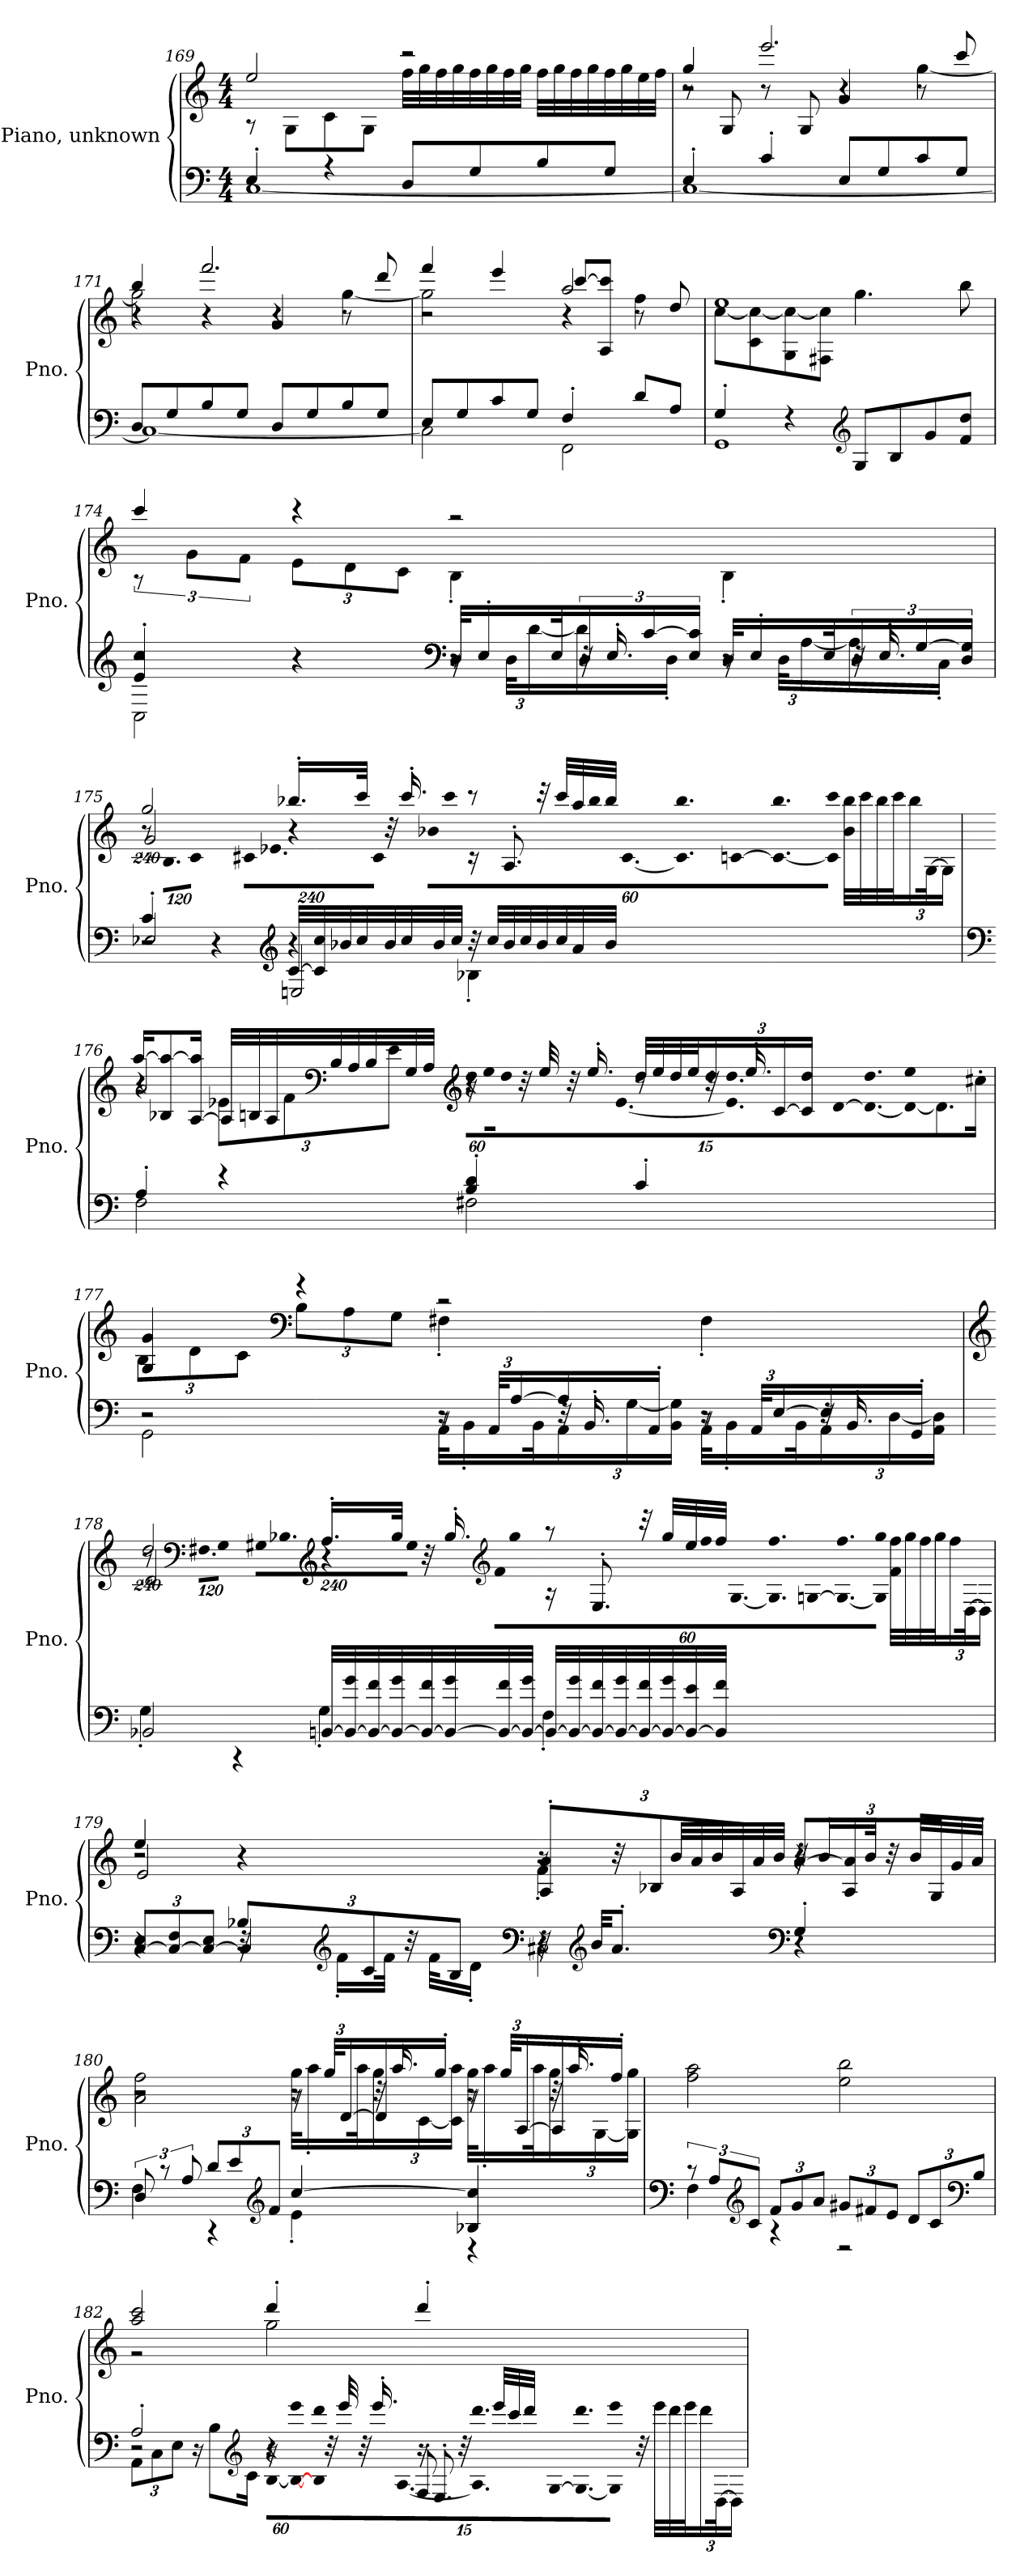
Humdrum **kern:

**kern	**kern
*part1	*part1
*staff2	*staff1
*I"Piano, unknown	*
*I'Pno.	*
*clefF4	*clefG2
*k[]	*k[]
*M4/4	*M4/4
=169	=169
*^	*^
4E'/	[1C	2ee/	8r
.	.	.	8G\L
4r	.	.	8c\
.	.	.	8G\J
8D/L	.	2r	32ff\LLL
.	.	.	32gg\
.	.	.	32ff\
.	.	.	32gg\
8G/	.	.	32ff\
.	.	.	32gg\
.	.	.	32ff\
.	.	.	32gg\JJJ
8B/	.	.	32ff\LLL
.	.	.	32gg\
.	.	.	32ff\
.	.	.	32gg\
8G/J	.	.	32ff\
.	.	.	32gg\
.	.	.	32ee\
.	.	.	32ff\JJJ
=170	=170	=170	=170
*	*	*	*^
4E'/	1C_	4gg/	2r	8r
.	.	.	.	8G/
4c'/	.	2.eee/	.	8r
.	.	.	.	8G/
8E/L	.	.	4r	4g/
8G/	.	.	.	.
8c/	.	.	[4gg\	8r
8G/J	.	.	.	8ccc/
!!LO:LB:g=z	!!	!!
=171	=171	=171	=171	=171
8D/L	1C_	4r	2gg\]	4bb/
8G/	.	.	.	.
8B/	.	2.fff/	.	4r
8G/J	.	.	.	.
8D/L	.	.	4r	4g/
8G/	.	.	.	.
8B/	.	.	[4gg\	8r
8G/J	.	.	.	8ddd/
=172	=172	=172	=172	=172
8E/L	2C\]	2r	2gg\]	4fff/
8G/	.	.	.	.
8c/	.	.	.	4eee/
8G/J	.	.	.	.
4F'/	2FF\	2aa/	4r	[8ccc/L
.	.	.	.	8A/ 8ccc/]J
8d/L	.	.	4ff\	8r
8A/J	.	.	.	8dd/
*	*	*	*v	*v
=173	=173	=173	=173
4G'/	1GG	1ee	[8cc\L
.	.	.	8c\ 8cc\_
4r	.	.	8G\ 8cc\_
.	.	.	8F#X\ 8cc\]J
*clefG2	*	*	*
8G/L	.	.	4.gg\
8B/	.	.	.
8g/	.	.	.
8f/ 8dd/J	.	.	8bb\
!!LO:LB:g=z	!!
=174	=174	=174	=174
*	*^	*	*
4e/' 4cc/'	2C\	2r	4ccc/	12r
.	.	.	.	12g\L
.	.	.	.	12f\J
*	*	*	*	*Xbrackettup
4r	.	.	4r	12e\L
.	.	.	.	12d\
.	.	.	.	12c\J
*clefF4	*	*	*	*
32D/KLL	16r	8r	2r	4B'\
16E'/	.	.	.	.
*	*Xbrackettup	*	*	*
.	48D\KLL	.	.	.
.	[24d\	.	.	.
32E/K	.	.	.	.
24D/	16d\]	32r	.	.
.	.	16.E'/	.	.
[24c/	.	.	.	.
.	16D'\JJ	.	.	.
24E/ 24c/]JJ	.	.	.	.
32D/KLL	16r	8r	.	4B'\
16E'/	.	.	.	.
.	48D\KLL	.	.	.
.	[24A\	.	.	.
32E/K	.	.	.	.
24D/	16A\]	32r	.	.
.	.	16.E'/	.	.
[24G/	.	.	.	.
.	16C'\JJ	.	.	.
24D/ 24G/]JJ	.	.	.	.
!!LO:LB:g=z
=175	=175	=175	=175	=175
*	*	*	*	*brackettup
!	!	!	!	!LO:N:vis=16
*	*	*	*	*^
4c'/	2r	2E-X/	2gg/	1920%137r	2g/
!	!	!	!	!LO:N:vis=16.	!
.	.	.	.	960%103B\LL	.
!	!	!	!	!LO:N:vis=16	!
.	.	.	.	1920%137c\JJ	.
!	!	!	!	!LO:N:vis=16	!
4r	.	.	.	1920%137c#X\LL	.
!	!	!	!	!LO:N:vis=16.	!
.	.	.	.	960%103e-X\	.
!	!	!	!	!LO:N:vis=16	!
.	.	.	.	1920%137c#\JJ	.
*clefG2	*	*	*	*	*
*	*	*	*	*Xbrackettup	*
!	!	!	!	!LO:N:vis=32	!
[32c/LLL	4r	2En/	16.bb-X'/LL	1920%53b-X\LLL	4r
!	!	!	!	!LO:N:vis=32	!
.	.	.	.	1920%53ccc\	.
32c/] 32cc/	.	.	.	.	.
.	.	.	.	1920ryy	.
!	!	!	!	!LO:N:vis=32	!
.	.	.	.	1920%53bb-\	.
32b-X/	.	.	.	.	.
.	.	.	.	[36.c#\	.
32cc/	.	.	32ccc/JJk	.	.
32b-/	.	.	32r	36.c#\] 36.bb-\	.
32cc/	.	.	16.ccc'/	.	.
!	!	!	!	!LO:N:vis=64	!
.	.	.	.	[640%9cn\K	.
.	.	.	.	36.c\_ 36.bb-\	.
32b-/	.	.	.	.	.
32cc/JJJ	.	.	.	.	.
!	!	!	!	!LO:N:vis=32	!
.	.	.	.	1920%53c\] 1920%53ccc\JJJ	.
32r	4B-X'\	.	8r	32b-\ 32bb-\LLL	16r
32cc/LLL	.	.	.	32ccc\	.
32b-/	.	.	.	32bb-\	8.A'/
32cc/	.	.	.	32ccc\J	.
32b-/	.	.	32r	24bb-\	.
32cc/	.	.	32ccc/LLL	.	.
.	.	.	.	[48G\K	.
32a/	.	.	32aa/	16G\JJ]	.
32b-/JJJ	.	.	32bb-/JJJ	.	.
*v	*v	*v	*	*	*
!!LO:LB:g=z	!!	!!
=176	=176	=176	=176
*clefF4	*	*	*
*^	*	*	*
4A'/	2F\	2a/	4r	[16aa/KL
.	.	.	.	8B-X/ 8aa/_
.	.	.	.	[16A/ 16aa/]Jk
4r	.	.	12e-X\L	32A/LLL]
.	.	.	.	32Bn/
.	.	.	.	32A/
.	.	.	12f\	.
*	*	*clefF4	*	*
.	.	.	.	32B/
.	.	.	.	32A/
.	.	.	.	32B/
.	.	.	12e-\J	.
.	.	.	.	32G/
.	.	.	.	32A/JJJ
*	*	*clefG2	*	*
!	!	!	!LO:N:vis=32	!
4B/' 4d/'	2F#X\	4r	1920%53dd\LLL	16r
!	!	!	!LO:N:vis=32	!
.	.	.	1920%53ee\	.
.	.	.	1920ryy	.
!	!	!	!LO:N:vis=32	!
.	.	.	1920%53dd\	.
.	.	.	.	32r
.	.	.	[36.e-\	.
.	.	.	.	32ee/
.	.	.	36.e-\] 36.dd\	32r
.	.	.	.	16.ee'/
!	!	!	!LO:N:vis=64	!
.	.	.	[640%9d\K	.
.	.	.	36.d\_ 36.dd\	.
!	!	!	!LO:N:vis=32	!
.	.	.	1920%53d\_ 1920%53ee\JJ	.
4c'/	.	8r	8.d\]	32dd/LLL
.	.	.	.	32ee/
.	.	.	.	32dd/
.	.	.	.	32ee/J
.	.	32r	.	24dd/
.	.	16.ee'/	.	.
.	.	.	.	[24c/
.	.	.	16cc#X'\Jk	.
.	.	.	.	24c/] 24dd/JJ
*	*	*	*v	*v
!!LO:LB:g=z
=177	=177	=177	=177
*	*^	*	*
2r	2GG\	2r	4G/ 4g/	12B\L
.	.	.	.	12d\
.	.	.	.	12c\J
*	*	*	*clefF4	*
.	.	.	4r	12B\L
.	.	.	.	12A\
.	.	.	.	12G\J
16r	32AA\KLL	8r	2r	4F#X'\
.	16BB'\	.	.	.
48AA/KLL	.	.	.	.
[24A/	.	.	.	.
.	32BB\K	.	.	.
16A/]	24AA\	32r	.	.
.	.	16.BB'/	.	.
.	[24G\	.	.	.
16AA'/JJ	.	.	.	.
.	24BB\ 24G\]JJ	.	.	.
16r	32AA\KLL	8r	.	4F#'\
.	16BB'\	.	.	.
48AA/KLL	.	.	.	.
[24E/	.	.	.	.
.	32BB\K	.	.	.
16E/]	24AA\	32r	.	.
.	.	16.BB'/	.	.
.	[24D\	.	.	.
16GG'/JJ	.	.	.	.
.	24AA\ 24D\]JJ	.	.	.
*v	*v	*v	*	*
*	*v	*v
!!LO:PB:g=z
=178	=178
*	*clefG2
*^	*^
*	*	*	*brackettup
!	!	!	!LO:N:vis=16
*	*	*	*^
2BB-X/	4G'\	2dd/	1920%137r	2d/
*	*	*clefF4	*	*
!	!	!	!LO:N:vis=16.	!
.	.	.	960%103F#X\LL	.
!	!	!	!LO:N:vis=16	!
.	.	.	1920%137G\JJ	.
!	!	!	!LO:N:vis=16	!
.	4r	.	1920%137G#X\LL	.
!	!	!	!LO:N:vis=16.	!
.	.	.	960%103B-X\	.
!	!	!	!LO:N:vis=16	!
.	.	.	1920%137G#\JJ	.
*	*	*clefG2	*	*
*	*	*	*Xbrackettup	*
!	!	!	!LO:N:vis=32	!
[32BBn/LLL	4G'\	16.ff'/LL	1920%53f\LLL	4r
!	!	!	!LO:N:vis=32	!
.	.	.	1920%53gg\	.
32BB/_ 32g/	.	.	.	.
.	.	.	1920ryy	.
!	!	!	!LO:N:vis=32	!
.	.	.	1920%53ff\	.
32BB/_ 32f/	.	.	.	.
.	.	.	[36.G#\	.
32BB/_ 32g/	.	32gg/JJk	.	.
32BB/_ 32f/	.	32r	36.G#\] 36.ff\	.
32BB/_ 32g/	.	16.gg'/	.	.
!	!	!	!LO:N:vis=64	!
.	.	.	[640%9Gn\K	.
.	.	.	36.G\_ 36.ff\	.
32BB/_ 32f/	.	.	.	.
32BB/_ 32g/JJJ	.	.	.	.
!	!	!	!LO:N:vis=32	!
.	.	.	1920%53G\] 1920%53gg\JJJ	.
32BB/LLL_	4F'\	8r	32f\ 32ff\LLL	16r
32BB/_ 32g/	.	.	32gg\	.
32BB/_ 32f/	.	.	32ff\	8.E'/
32BB/_ 32g/	.	.	32gg\J	.
32BB/_ 32f/	.	32r	24ff\	.
32BB/_ 32g/	.	32gg/LLL	.	.
.	.	.	[48D\K	.
32BB/_ 32e/	.	32ee/	16D\JJ]	.
32BB/] 32f/JJJ	.	32ff/JJJ	.	.
!!LO:LB:g=z	!!	!!
=179	=179	=179	=179	=179
*	*^	*	*	*
4r	4r	[12C/ 12E/L	4ee/	2r	2e/
.	.	12C/_ 12F/	.	.	.
.	.	12C/_ 12E/J	.	.	.
12B-X/L	32r	4C/]	4r	.	.
*clefG2	*	*	*	*	*
.	16f'\LL	.	.	.	.
12c/	.	.	.	.	.
.	32f\JJk	.	.	.	.
.	32r	.	.	.	.
.	32f\KLL	.	.	.	.
12B-/J	.	.	.	.	.
.	16d'\JJ	.	.	.	.
*clefF4	*	*	*	*	*
32r	2C#X\	4r	16r	4f'\	12A/' 12a/'L
*clefG2	*	*	*	*	*
32b/KKL	.	.	.	.	.
8.a'/J	.	.	32r	.	.
.	.	.	.	.	12B-X/
.	.	.	32b/LLL	.	.
.	.	.	32a/	.	.
.	.	.	32b/	.	.
.	.	.	.	.	12A/J
.	.	.	32a/	.	.
.	.	.	32b/JJJ	.	.
*clefF4	*	*	*	*	*
4r	.	4G'/	32r	4r	[12a/L
.	.	.	16b'/LL	.	.
.	.	.	.	.	12A/ 12a/]
.	.	.	32b/JJk	.	.
.	.	.	32r	.	.
.	.	.	32b/LLL	.	.
.	.	.	.	.	12G/J
.	.	.	32g/	.	.
.	.	.	32a'/JJJ	.	.
*v	*v	*v	*	*	*
!!LO:LB:g=z	!!	!!
=180	=180	=180	=180
*brackettup	*	*	*
*^	*	*	*
12D/	4F\	2r	2a\ 2ff\	2r
12r	.	.	.	.
12A/	.	.	.	.
*Xbrackettup	*	*	*	*
12d/L	4r	.	.	.
12e/	.	.	.	.
*clefG2	*	*	*	*
12f/J	.	.	.	.
[4cc/	4e'\	8r	32gg\KLL	16r
.	.	.	16aa'\	.
.	.	.	.	48gg/KLL
.	.	.	.	[24d/
.	.	.	32aa\K	.
.	.	32r	24gg\	16d/]
.	.	16.aa'/	.	.
.	.	.	[24c\	.
.	.	.	.	16gg'/JJ
.	.	.	24c\] 24aa\JJ	.
4B-X/ 4cc/]	4r	8r	32gg\KLL	16r
.	.	.	16aa'\	.
.	.	.	.	48gg/KLL
.	.	.	.	[24A/
.	.	.	32aa\K	.
.	.	32r	24gg\	16A/]
.	.	16.aa'/	.	.
.	.	.	[24G\	.
.	.	.	.	16ff'/JJ
.	.	.	24G\] 24gg\JJ	.
*	*	*v	*v	*v
!!LO:LB:g=z
=181	=181	=181
*clefF4	*	*
*brackettup	*	*
12r	4F\	2ff\ 2aa\
12A/L	.	.
*clefG2	*	*
12c/J	.	.
*Xbrackettup	*	*
12f/L	4r	.
12g/	.	.
12a/J	.	.
12g#X/L	2r	2ee\ 2bb\
12f#X/	.	.
12e/J	.	.
12d/L	.	.
12c/	.	.
*clefF4	*	*
12B/J	.	.
!!LO:LB:g=z
=182	=182	=182
*	*^	*^
2A'/	12AA\L	2r	2aa/ 2ccc/	2r
.	12C\	.	.	.
.	12E\J	.	.	.
.	16r	.	.	.
.	8B\L	.	.	.
*clefG2	*	*	*	*
.	16c\Jk	.	.	.
!	!LO:N:vis=32	!	!	!
16r	[1920%53B\LLL	4r	4ddd'/	2gg\
!	!LO:N:vis=32	!	!	!
.	1920%53B\_ 1920%53eee\	.	.	.
.	1920ryy	.	.	.
!	!LO:N:vis=32	!	!	!
.	1920%53B\] 1920%53ddd\	.	.	.
32r	.	.	.	.
.	[36.A\	.	.	.
32eee/	.	.	.	.
32r	36.A\] 36.ddd\	.	.	.
16.eee'/	.	.	.	.
!	!LO:N:vis=64	!	!	!
.	[640%9G\K	.	.	.
.	36.G\_ 36.ddd\	.	.	.
!	!LO:N:vis=32	!	!	!
.	1920%53G\] 1920%53eee\JJJ	.	.	.
8F'/	32r	16r	4ddd'/	.
.	32eee\LLL	.	.	.
.	32ddd\	8.E'/	.	.
.	32eee\J	.	.	.
32r	24ddd\	.	.	.
32eee/LLL	.	.	.	.
.	[48D\K	.	.	.
32ccc/	16D\JJ]	.	.	.
32ddd/JJJ	.	.	.	.
*v	*v	*v	*	*
*	*v	*v
=	=
*-	*-
